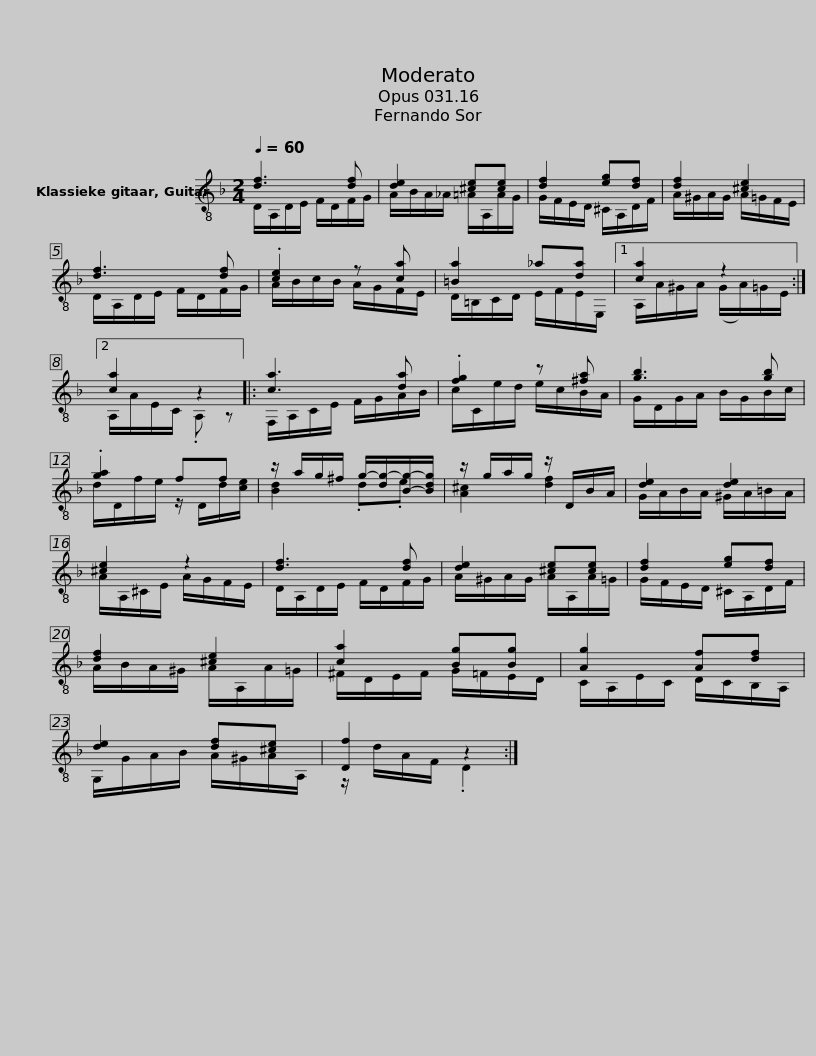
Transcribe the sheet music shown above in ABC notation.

X:1
%%score ( 1 2 3 )
L:1/8
Q:1/4=60
M:2/4
I:linebreak $
K:F
V:1 treble-8
V:2 treble-8
V:3 treble-8
V:1
 [df]3 [df] | [de]2 [^ce][ce] | [df]2 [eg][df] |$ [df]2 [^ce]2 | [df]3 [df] | %5
 .[ce]2 z [ca] |$ [=Ba]2 _a[da] |1 [ca]2 z2 :|2 [ca]2 z2 |:$ [ca]3 [da] | %10
 .[fg]2 z [^fa] |$ [gb]3 [gb] | .[ga]2 ff | z/ a/g/^f/ g/-[dg-]/[Bg]/-[Bdg]/ |$ z/ g/a/g/ z/ D/B/A/ | %15
 [de]2 [de]2 | [^ce]2 z2 |$ [df]3 [df] | [de]2 [^ce][ce] | [df]2 [eg][df] |$ %20
 [df]2 [^ce]2 | [ca]2 [Bg][Bg] | [Ag]2 [Af][df] |$ [de]2 [df][^ce] | [Df]2 z2 :| %25
V:2
 D/A,/D/E/ F/D/F/G/ | A/B/A/_A/ =A/A,/A/G/ | G/F/E/D/ ^C/A,/D/F/ |$ A/^G/A/G/ A/=G/F/E/ | D/A,/D/E/ F/D/F/G/ | %5
 A/B/c/B/ A/G/F/E/ |$ D/=B,/C/D/ E/F/E/E,/ |1 A,/A/^G/A/ (G/A/)=G/E/ :|2 x4 |:$ x4 | %10
 c/C/e/d/ e/c/B/A/ |$ G/D/G/A/ B/G/B/c/ | d/D/f/e/ z/ D/d/[ce]/ | [Bd]2 .d.e |$ [A^c]2 [df]2 | %15
 G/A/B/A/ ^G/A/=B/A/ | A/A,/^C/E/ A/G/F/E/ |$ D/A,/D/E/ F/D/F/G/ | A/^G/A/G/ A/A,/A/=G/ | G/F/E/D/ ^C/A,/D/F/ |$ %20
 A/B/A/^G/ A/A,/A/=G/ | ^F/D/E/F/ G/=F/E/D/ | C/A,/E/C/ D/C/B,/A,/ |$ G,/G/A/B/ A/^G/A/A,/ | z/ d/A/F/ .D2 :| %25
V:3
 x4 | x4 | x4 |$ x4 | x4 | %5
 x4 |$ x4 |1 x4 :|2 A,/A/E/C/ .A, z |:$ F,/A,/C/E/ F/G/A/B/ | %10
 x4 |$ x4 | x4 | x4 |$ x4 | %15
 x4 | x4 |$ x4 | x4 | x4 |$ %20
 x4 | x4 | x4 |$ x4 | x4 :| %25
